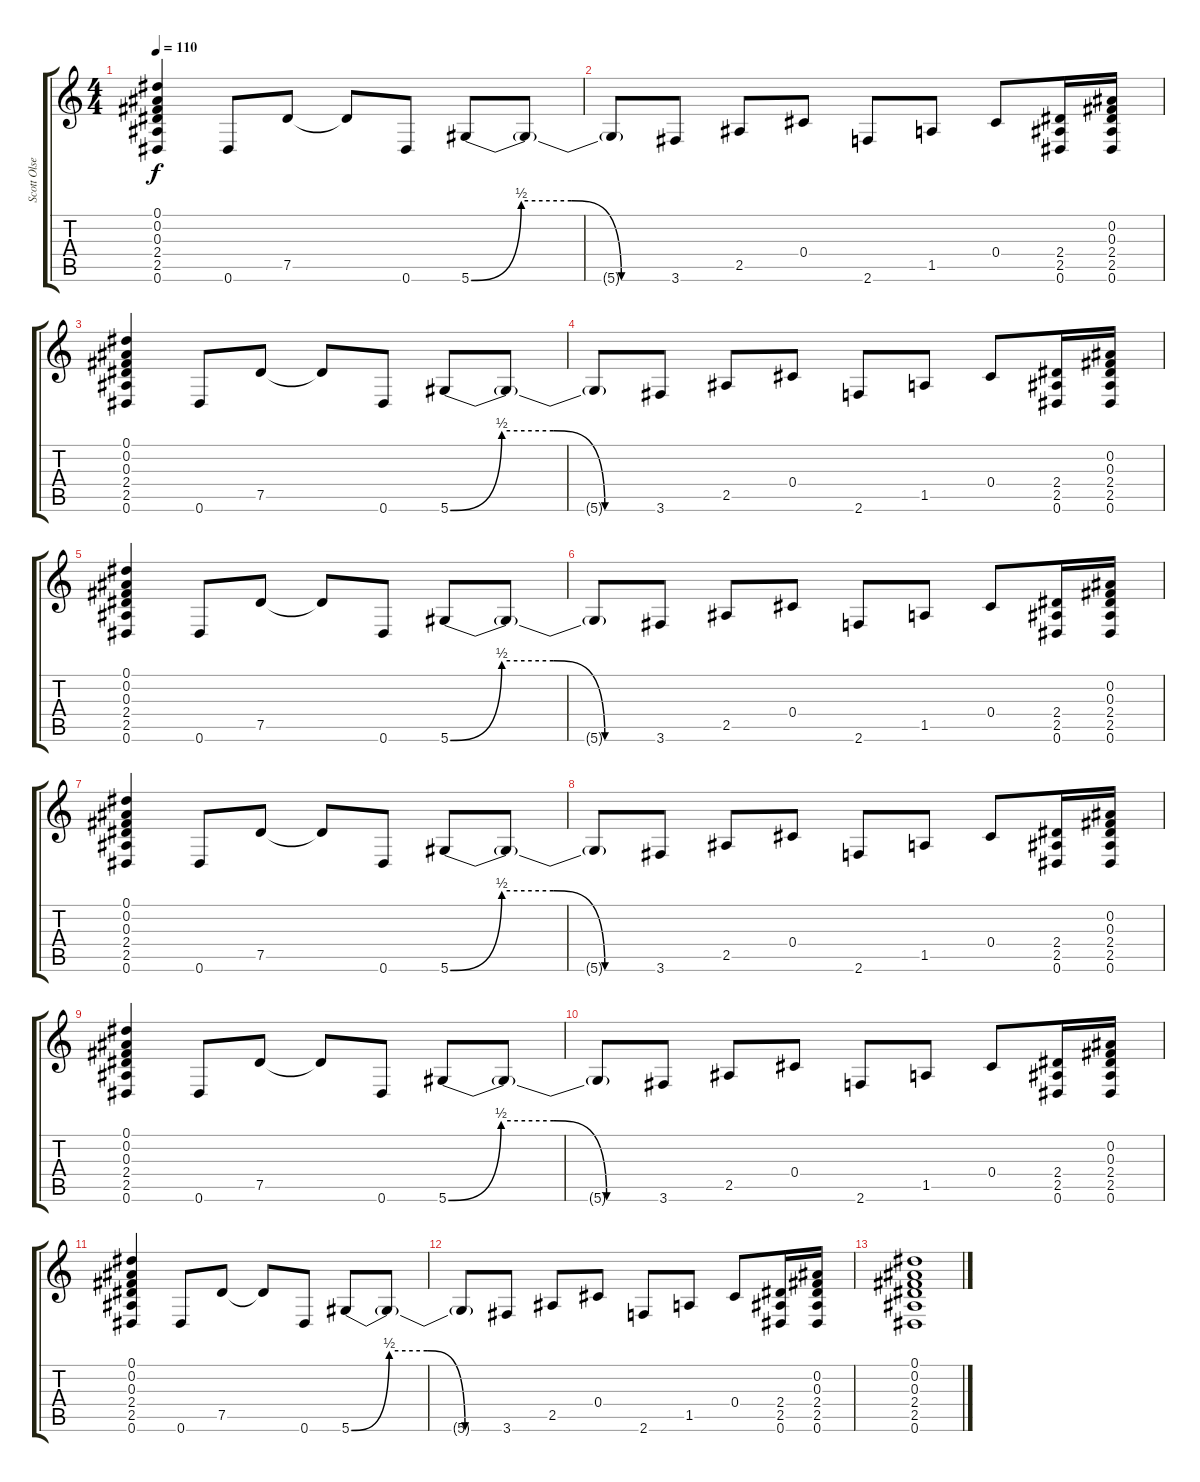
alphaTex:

\track ("Scott Olsen" "Scott Olse") {instrument acousticguitarsteel}
\staff {score tabs}
\tuning (Eb4 Bb3 Gb3 Db3 Ab2 Eb2) {hide}
\ts (4 4)
\tempo 110
\clef g2
\ks c
(0.1 0.2 0.3 2.4 2.5 0.6).4{dy f} 0.6.8 7.5.8 7.5{t}.8 0.6.8 5.6{be (custom 0 0 15 2 30 2 45 0 60 0)}.8 5.6{t}.8 |
5.6{t}.8 3.6.8 2.5.8 0.4.8 2.6.8 1.5.8 0.4.8 (2.4 2.5 0.6).16 (0.2 0.3 2.4 2.5 0.6).16 |
(0.1 0.2 0.3 2.4 2.5 0.6).4 0.6.8 7.5.8 7.5{t}.8 0.6.8 5.6{be (custom 0 0 15 2 30 2 45 0 60 0)}.8 5.6{t}.8 |
5.6{t}.8 3.6.8 2.5.8 0.4.8 2.6.8 1.5.8 0.4.8 (2.4 2.5 0.6).16 (0.2 0.3 2.4 2.5 0.6).16 |
(0.1 0.2 0.3 2.4 2.5 0.6).4 0.6.8 7.5.8 7.5{t}.8 0.6.8 5.6{be (custom 0 0 15 2 30 2 45 0 60 0)}.8 5.6{t}.8 |
5.6{t}.8 3.6.8 2.5.8 0.4.8 2.6.8 1.5.8 0.4.8 (2.4 2.5 0.6).16 (0.2 0.3 2.4 2.5 0.6).16 |
(0.1 0.2 0.3 2.4 2.5 0.6).4 0.6.8 7.5.8 7.5{t}.8 0.6.8 5.6{be (custom 0 0 15 2 30 2 45 0 60 0)}.8 5.6{t}.8 |
5.6{t}.8 3.6.8 2.5.8 0.4.8 2.6.8 1.5.8 0.4.8 (2.4 2.5 0.6).16 (0.2 0.3 2.4 2.5 0.6).16 |
(0.1 0.2 0.3 2.4 2.5 0.6).4 0.6.8 7.5.8 7.5{t}.8 0.6.8 5.6{be (custom 0 0 15 2 30 2 45 0 60 0)}.8 5.6{t}.8 |
5.6{t}.8 3.6.8 2.5.8 0.4.8 2.6.8 1.5.8 0.4.8 (2.4 2.5 0.6).16 (0.2 0.3 2.4 2.5 0.6).16 |
(0.1 0.2 0.3 2.4 2.5 0.6).4 0.6.8 7.5.8 7.5{t}.8 0.6.8 5.6{be (custom 0 0 15 2 30 2 45 0 60 0)}.8 5.6{t}.8 |
5.6{t}.8 3.6.8 2.5.8 0.4.8 2.6.8 1.5.8 0.4.8 (2.4 2.5 0.6).16 (0.2 0.3 2.4 2.5 0.6).16 |
(0.1 0.2 0.3 2.4 2.5 0.6).1
